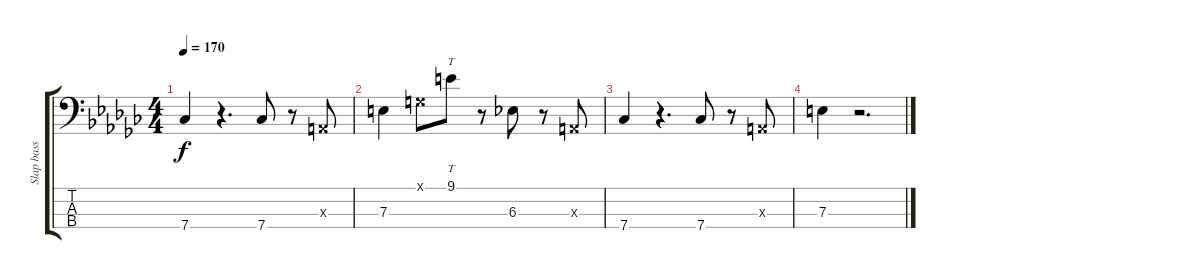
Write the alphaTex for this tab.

\track ("Slap bass" "Slap bass") {instrument slapbass2}
\staff {score tabs}
\tuning (G2 D2 A1 E1) {hide}
\ts (4 4)
\tempo 170
\clef f4
\ks ebminor
7.4.4{dy f} r.4{d} 7.4.8 r.8 0.3{x}.8 |
7.3.4 0.1{x}.8 9.1.8{tt} r.8 6.3.8 r.8 0.3{x}.8 |
7.4.4 r.4{d} 7.4.8 r.8 0.3{x}.8 |
7.3.4 r.2{d}
